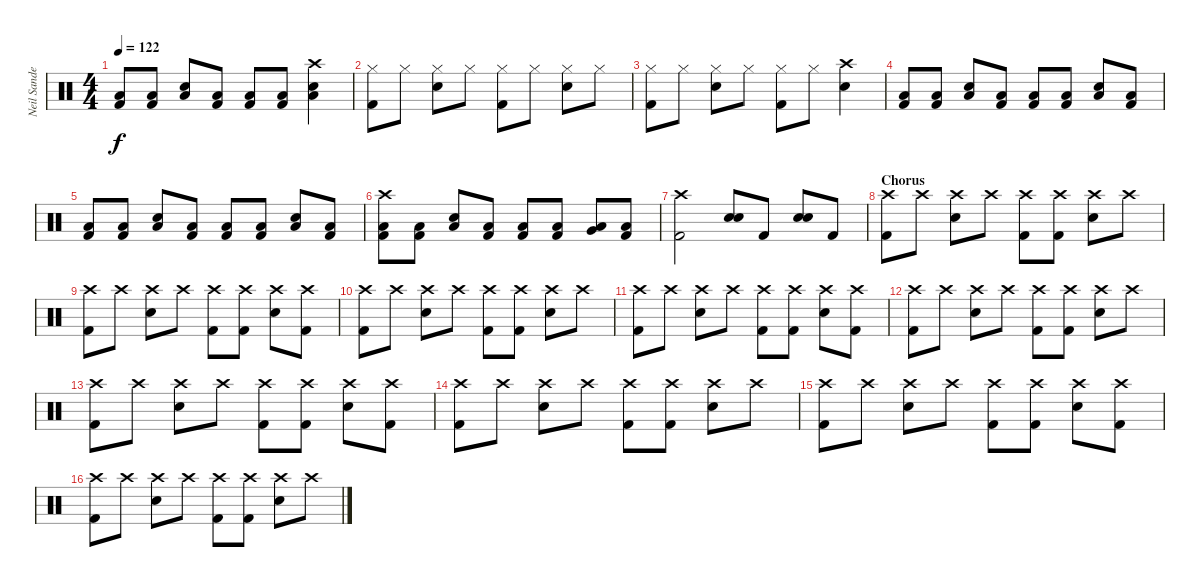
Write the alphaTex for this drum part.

\track ("Neil Sanderson" "Neil Sande") {instrument percussion}
\staff {score}
\articulation defaults
\ts (4 4)
\tempo 122
\clef neutral
\ks c
("Low Floor Tom (hit)" "Kick (hit) 2").8{dy f} ("Low Floor Tom (hit)" "Kick (hit) 2").8 ("Electric Snare (hit)" "Low Floor Tom (hit)").8 ("Low Floor Tom (hit)" "Kick (hit) 2").8 ("Low Floor Tom (hit)" "Kick (hit) 2").8 ("Low Floor Tom (hit)" "Kick (hit) 2").8 ("Crash high (hit)" "Electric Snare (hit)" "Low Floor Tom (hit)").4 |
("Hi-Hat (closed)" "Kick (hit) 2").8 "Hi-Hat (closed)".8 ("Hi-Hat (closed)" "Electric Snare (hit)").8 "Hi-Hat (closed)".8 ("Hi-Hat (closed)" "Kick (hit) 2").8 "Hi-Hat (closed)".8 ("Hi-Hat (closed)" "Electric Snare (hit)").8 "Hi-Hat (closed)".8 |
("Hi-Hat (closed)" "Kick (hit) 2").8 "Hi-Hat (closed)".8 ("Hi-Hat (closed)" "Electric Snare (hit)").8 "Hi-Hat (closed)".8 ("Hi-Hat (closed)" "Kick (hit) 2").8 "Hi-Hat (closed)".8 ("Crash high (hit)" "Electric Snare (hit)").4 |
("Low Floor Tom (hit)" "Kick (hit) 2").8 ("Low Floor Tom (hit)" "Kick (hit) 2").8 ("Electric Snare (hit)" "Low Floor Tom (hit)").8 ("Low Floor Tom (hit)" "Kick (hit) 2").8 ("Low Floor Tom (hit)" "Kick (hit) 2").8 ("Low Floor Tom (hit)" "Kick (hit) 2").8 ("Electric Snare (hit)" "Low Floor Tom (hit)").8 ("Low Floor Tom (hit)" "Kick (hit) 2").8 |
("Low Floor Tom (hit)" "Kick (hit) 2").8 ("Low Floor Tom (hit)" "Kick (hit) 2").8 ("Electric Snare (hit)" "Low Floor Tom (hit)").8 ("Low Floor Tom (hit)" "Kick (hit) 2").8 ("Low Floor Tom (hit)" "Kick (hit) 2").8 ("Low Floor Tom (hit)" "Kick (hit) 2").8 ("Electric Snare (hit)" "Low Floor Tom (hit)").8 ("Low Floor Tom (hit)" "Kick (hit) 2").8 |
("Crash high (hit)" "Low Floor Tom (hit)" "Kick (hit) 2").8 ("Low Floor Tom (hit)" "Kick (hit) 2").8 ("Electric Snare (hit)" "Low Floor Tom (hit)").8 ("Low Floor Tom (hit)" "Kick (hit) 2").8 ("Low Floor Tom (hit)" "Kick (hit) 2").8 ("Low Floor Tom (hit)" "Kick (hit) 2").8 ("Very Low Tom (hit)" "Low Floor Tom (hit)").8 ("Low Floor Tom (hit)" "Kick (hit) 2").8 |
("Crash high (hit)" "Kick (hit) 2").2 ("Electric Snare (hit)" "Electric Snare (hit)").8 "Kick (hit) 2".8 ("Electric Snare (hit)" "Electric Snare (hit)").8 "Kick (hit) 2".8 |
\section ("" "Chorus")
("Crash high (hit)" "Kick (hit) 2").8 "Crash high (hit)".8 ("Crash high (hit)" "Electric Snare (hit)").8 "Crash high (hit)".8 ("Crash high (hit)" "Kick (hit) 2").8 ("Crash high (hit)" "Kick (hit) 2").8 ("Crash high (hit)" "Electric Snare (hit)").8 "Crash high (hit)".8 |
("Crash high (hit)" "Kick (hit) 2").8 "Crash high (hit)".8 ("Crash high (hit)" "Electric Snare (hit)").8 "Crash high (hit)".8 ("Crash high (hit)" "Kick (hit) 2").8 ("Crash high (hit)" "Kick (hit) 2").8 ("Crash high (hit)" "Electric Snare (hit)").8 ("Crash high (hit)" "Kick (hit) 2").8 |
("Crash high (hit)" "Kick (hit) 2").8 "Crash high (hit)".8 ("Crash high (hit)" "Electric Snare (hit)").8 "Crash high (hit)".8 ("Crash high (hit)" "Kick (hit) 2").8 ("Crash high (hit)" "Kick (hit) 2").8 ("Crash high (hit)" "Electric Snare (hit)").8 "Crash high (hit)".8 |
("Crash high (hit)" "Kick (hit) 2").8 "Crash high (hit)".8 ("Crash high (hit)" "Electric Snare (hit)").8 "Crash high (hit)".8 ("Crash high (hit)" "Kick (hit) 2").8 ("Crash high (hit)" "Kick (hit) 2").8 ("Crash high (hit)" "Electric Snare (hit)").8 ("Crash high (hit)" "Kick (hit) 2").8 |
("Crash high (hit)" "Kick (hit) 2").8 "Crash high (hit)".8 ("Crash high (hit)" "Electric Snare (hit)").8 "Crash high (hit)".8 ("Crash high (hit)" "Kick (hit) 2").8 ("Crash high (hit)" "Kick (hit) 2").8 ("Crash high (hit)" "Electric Snare (hit)").8 "Crash high (hit)".8 |
("Crash high (hit)" "Kick (hit) 2").8 "Crash high (hit)".8 ("Crash high (hit)" "Electric Snare (hit)").8 "Crash high (hit)".8 ("Crash high (hit)" "Kick (hit) 2").8 ("Crash high (hit)" "Kick (hit) 2").8 ("Crash high (hit)" "Electric Snare (hit)").8 ("Crash high (hit)" "Kick (hit) 2").8 |
("Crash high (hit)" "Kick (hit) 2").8 "Crash high (hit)".8 ("Crash high (hit)" "Electric Snare (hit)").8 "Crash high (hit)".8 ("Crash high (hit)" "Kick (hit) 2").8 ("Crash high (hit)" "Kick (hit) 2").8 ("Crash high (hit)" "Electric Snare (hit)").8 "Crash high (hit)".8 |
("Crash high (hit)" "Kick (hit) 2").8 "Crash high (hit)".8 ("Crash high (hit)" "Electric Snare (hit)").8 "Crash high (hit)".8 ("Crash high (hit)" "Kick (hit) 2").8 ("Crash high (hit)" "Kick (hit) 2").8 ("Crash high (hit)" "Electric Snare (hit)").8 ("Crash high (hit)" "Kick (hit) 2").8 |
("Crash high (hit)" "Kick (hit) 2").8 "Crash high (hit)".8 ("Crash high (hit)" "Electric Snare (hit)").8 "Crash high (hit)".8 ("Crash high (hit)" "Kick (hit) 2").8 ("Crash high (hit)" "Kick (hit) 2").8 ("Crash high (hit)" "Electric Snare (hit)").8 "Crash high (hit)".8
